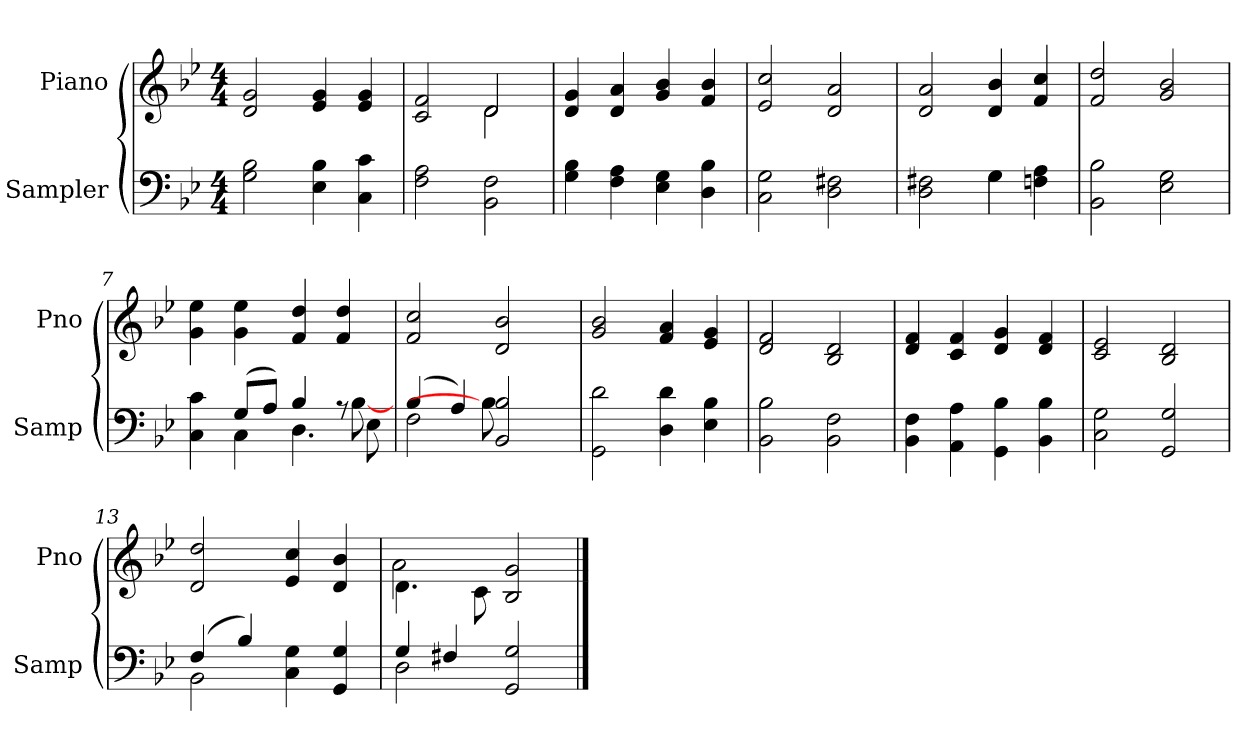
**kern	**kern
*part2	*part1
*staff2	*staff1
*I"Sampler	*I"Piano
*I'Samp	*I'Pno
*clefF4	*clefG2
*k[b-e-]	*k[b-e-]
*B-:	*B-:
*M4/4	*M4/4
=1	=1
2G 2B-	2d 2g
4E- 4B-	4e- 4g
4C 4c	4e- 4g
=2	=2
*	*^
2F 2A	2c 2f	2ryy
2BB- 2F	2d/	2d
*	*v	*v
=3	=3
4G 4B-	4d 4g
4F 4A	4d 4a
4E- 4G	4g 4b-
4D 4B-	4f 4b-
=4	=4
2C 2G	2e- 2cc
2D 2F#X	2d 2a
=5	=5
*^	*
2D 2F#X	2ryy	2d 2a
4G\	4G	4d 4b-
4Fn 4A	4ryy	4f 4cc
*v	*v	*
=6	=6
2BB- 2B-	2f 2dd
2E- 2G	2g 2b-
=7	=7
*^	*
4C 4c	4ryy	4g 4ee-
(8G/L	4C	4g 4ee-
8A/J)	.	.
4B-/	4.D	4f 4dd
8r	.	4f 4dd
8E-\	[8B-	.
=8	=8	=8
(4B-/	2F	2f 2cc
4A/)	.	.
2BB- 2B-	8B-]	2d 2b-
.	4.ryy	.
*v	*v	*
=9	=9
2GG 2d	2g 2b-
4D 4d	4f 4a
4E- 4B-	4e- 4g
=10	=10
2BB- 2B-	2d 2f
2BB- 2F	2B- 2d
=11	=11
4BB- 4F	4d 4f
4AA 4A	4c 4f
4GG 4B-	4d 4g
4BB- 4B-	4d 4f
=12	=12
2C 2G	2c 2e-
2GG 2G	2B- 2d
=13	=13
*^	*
(4F/	2BB-	2d 2dd
4B-/)	.	.
4C 4G	2ryy	4e- 4cc
4GG 4G	.	4d 4b-
=14	=14	=14
*	*	*^
4G/	2D	4.d\	2a
4F#X/	.	.	.
.	.	8c\	.
2GG/ 2G/	2ryy	2B-/ 2g/	2ryy
*v	*v	*	*
*	*v	*v
==	==
*-	*-
